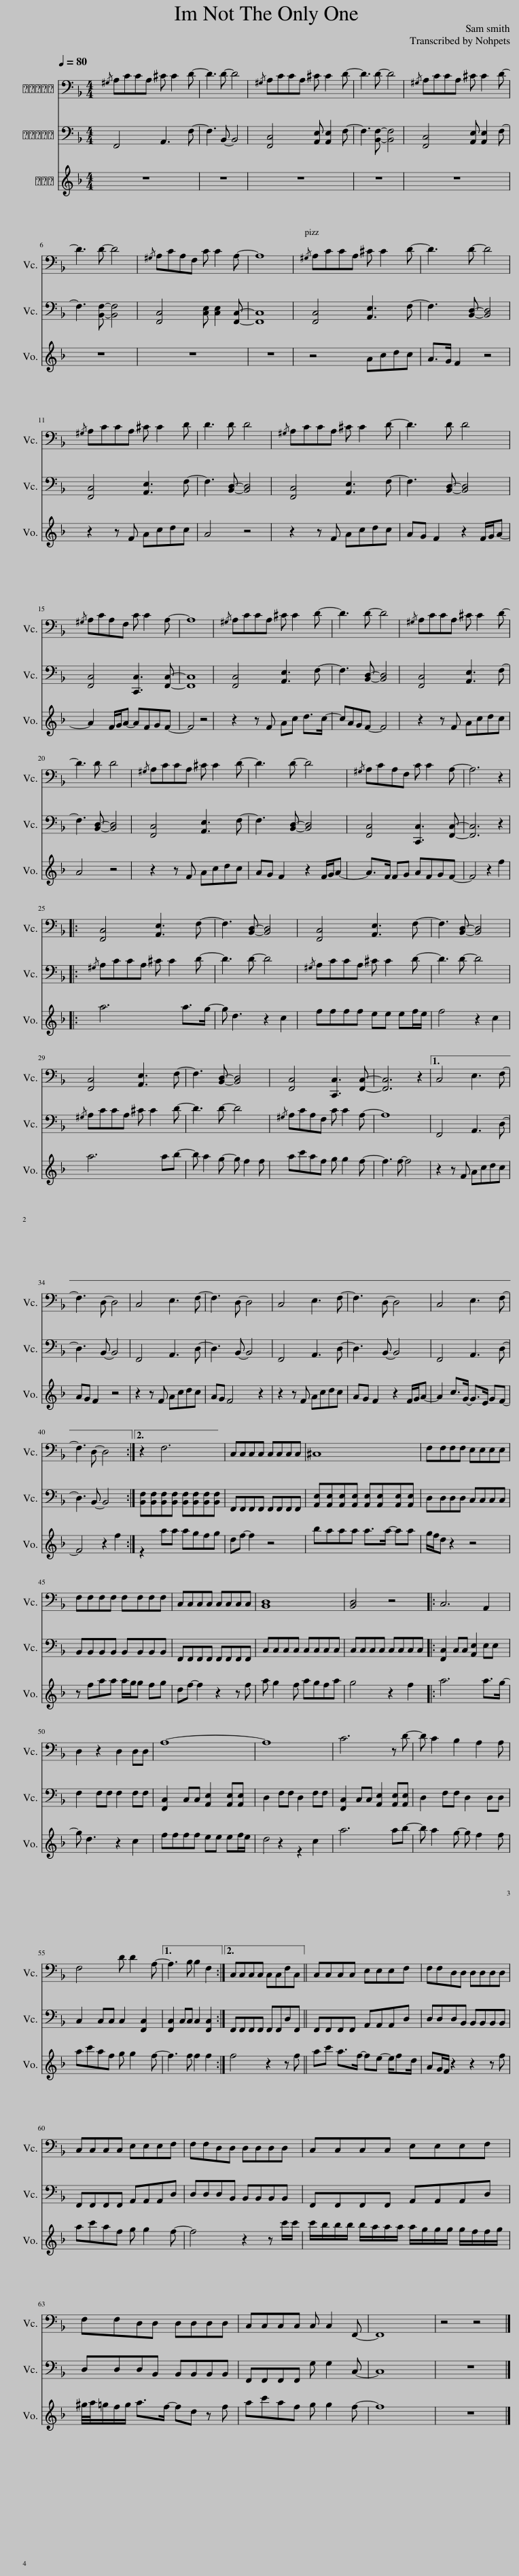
X:1
%%score 1 2 ( 3 4 )
L:1/8
Q:1/4=80
M:4/4
I:linebreak $
K:F
V:1 bass
V:2 bass
V:3 treble
V:4 treble
V:1
{/^G,} A,CCA, ^C C2 D- | D3 D- D4 |{/^G,} A,CCA, ^C C2 D- | D3 D- D4 |{/^G,} A,CCA, ^C C2 D- |$ %5
 D3 D- D4 |{/^G,} A,CA,F, C C2 A,- | A,8 |{/^G,} A,CCA, ^C C2 D- | D3 D- D4 |$ %10
{/^G,} A,CCA, ^C C2 D | D3 D D4 |{/^G,} A,CCA, ^C C2 D- | D3 D D4 |${/^G,} A,CA,F, C C2 A,- | %15
 A,8 |{/^G,} A,CCA, ^C C2 D- | D3 D- D4 |{/^G,} A,CCA, ^C C2 D- |$ D3 D D4 | %20
{/^G,} A,CCA, ^C C2 D- | D3 D- D4 |{/^G,} A,CA,F, C C2 A,- | A,6 z2 |:$ [F,,C,]4 [A,,E,]3 F,- | %25
 F,3 [B,,D,]- [B,,D,]4 | [F,,C,]4 [A,,E,]3 F,- | F,3 [B,,D,]- [B,,D,]4 |$ [F,,C,]4 [A,,E,]3 F,- | F,3 [B,,D,]- [B,,D,]4 | %30
 [F,,C,]4 [C,,C,]3 [F,,C,]- | [F,,C,]6 z2 |1 C,4 E,3 F,- |$ F,3 D,- D,4 | C,4 E,3 F,- | %35
 F,3 D,- D,4 | C,4 E,3 F,- | F,3 D,- D,4 | C,4 E,3 F,- |$ F,3 D,- D,4 :|2 %40
 z2 F,6 || C,C,C,C, C,C,C,C, | ^C,8 | F,F,F,F, E,E,E,E, |$ F,F,F,F, F,F,F,F, | %45
 C,C,C,C, C,C,C,C, | [B,,D,]8 | [B,,D,]4 z4 |: C,6 A,,2 |$ D,2 z2 D,2 D,D, | %50
 A,8- | A,8 | C6 z D- | D C2 B,2 A,2 A, |$ F,4 D D2 A,- |1 %55
 A,3 B, B,2 F,2 :|2 C,C,C,C, C,C,F,C, || C,C,C,C, E,E,E,F, | F,F,D,D, D,D,D,D, |$ C,C,C,C, E,E,E,F, | %60
 F,F,D,D, D,D,D,D, | C,C,C,C, E,E,E,F, |$ F,F,D,D, D,D,D,D, | C,C,C,C, C, C,2 F,,- | F,,8 | %65
 z4 z4 |] %66
V:2
 F,,4 A,,3 F,- | F,3 B,,- B,,4 | [F,,C,]4 [A,,E,] [A,,E,]2 F,- | F,3 [B,,F,]- [B,,F,]4 | [F,,C,]4 [A,,E,] [A,,E,]2 F,- |$ %5
 F,3 [B,,F,]- [B,,F,]4 | [F,,C,]4 [C,E,] [C,E,]2 [F,,C,]- | [F,,C,]8 | [F,,C,]4 [A,,E,]3 F,- | F,3 [B,,D,]- [B,,D,]4 |$ %10
 [F,,C,]4 [A,,E,]3 F,- | F,3 [B,,D,]- [B,,D,]4 | [F,,C,]4 [A,,E,]3 F,- | F,3 [B,,D,]- [B,,D,]4 |$ [F,,C,]4 [C,,C,]3 [F,,C,]- | %15
 [F,,C,]8 | [F,,C,]4 [A,,E,]3 F,- | F,3 [B,,D,]- [B,,D,]4 | [F,,C,]4 [A,,E,]3 F,- |$ F,3 [B,,D,]- [B,,D,]4 | %20
 [F,,C,]4 [A,,E,]3 F,- | F,3 [B,,D,]- [B,,D,]4 | [F,,C,]4 [C,,C,]3 [F,,C,]- | [F,,C,]6 z2 |:${/^G,} A,CCA, ^C C2 D- | %25
 D3 D- D4 |{/^G,} A,CCA, ^C C2 D- | D3 D- D4 |${/^G,} A,CCA, ^C C2 D- | D3 D- D4 | %30
{/^G,} A,CA,F, C C2 A,- | A,8 |1 F,,4 A,,3 D,- |$ D,3 B,,- B,,4 | F,,4 A,,3 D,- | %35
 D,3 B,,- B,,4 | F,,4 A,,3 D,- | D,3 B,,- B,,4 | F,,4 A,,3 D,- |$ D,3 B,,- B,,4 :|2 %40
 [B,,F,][B,,F,][B,,F,][B,,F,] [B,,F,][B,,F,][B,,F,][B,,F,] || F,,F,,F,,F,, F,,F,,F,,F,, | [A,,E,][A,,E,][A,,E,][A,,E,] [A,,E,][A,,E,][A,,E,][A,,E,] | D,D,D,D, C,C,C,C, |$ B,,B,,B,,B,, B,,B,,B,,B,, | %45
 F,,F,,F,,F,, F,,F,,F,,F,, | C,C,C,C, C,C,C,C, | C,C,C,C, C,C,C,C, |: [F,,C,]2 C,C, [A,,E,]2 E,E, |$ F,2 F,F, F,2 F,F, | %50
 [F,,C,]2 C,C, [A,,E,]2 [A,,E,][A,,E,] | D,2 F,F, D,2 F,F, | [F,,C,]2 C,C, [A,,E,]2 [A,,E,][A,,E,] | D,2 F,F, D,2 D,D, |$ C,2 C,C, C,2 [F,,C,]2 |1 %55
 [F,,C,]2 C,C, C,2 [F,,C,]2 :|2 F,,F,,F,,F,, F,,F,,D,F,, || F,,F,,F,,F,, A,,A,,A,,D, | D,D,D,B,, B,,B,,B,,B,, |$ F,,F,,F,,F,, A,,A,,A,,D, | %60
 D,D,D,B,, B,,B,,B,,B,, | F,,F,,F,,F,, A,,A,,A,,D, |$ D,D,D,B,, B,,B,,B,,B,, | F,,F,,F,,F,, G, G,2 C,- | C,8 | %65
 z8 |] %66
V:3
 z8 | z8 | z8 | z8 | z8 |$ %5
 z8 | z8 | z8 | z4 Acdc | A>G F2 z4 |$ %10
 z2 z F Acdc | A4 z4 | z2 z F Acdc | AG F2 z2 F/G/A- |$ A2 F/G/A- AFGF- | %15
 F4 z4 | z2 z F Ac d>c- | cAGF- F4 | z2 z F Acdc |$ A4 z4 | %20
 z2 z F Acdc | AG F2 z2 F/G/A- | A>F FG AFGF- | F4 z2 f2 |:$ a6 a>g- | %25
 g d3 z2 c2 | ffff ee ef/e/ | f4 z2 c2 |$ a6 ab- | b a2 g- g f2 f | %30
 ac'af g g2 f- | f3 f- f4 |1 z2 z F Acdc |$ AG F2 z4 | z2 z F Acdc | %35
 AG F4 z2 | z2 z F Acdc | AG F2 z2 F/G/A- | A2 c>G- G>E GF- |$ F4 z2 f2 :|2 %40
 z2 aa agfg || df- f2 z4 | baaa a>a- aa | g/f/d z2 z4 |$ z faa a/g/g fg | %45
 df- f2 z2 z f | a g2 f agfa | g4 z2 f2 |: a6 a>g- |$ g d3 z2 c2 | %50
 ffff ee ef/e/ | x2 z2 z2 c2 | a6 ab- | b a2 g- g f2 f |$ ac'af g g2 f- |1 %55
 f3 f f2 f2 :|2 f4 z2 z f || ac' a>f- fe- e/fd/ | AG/F/ z2 z2 z f |$ ac'af g g2 f- | %60
 f4 z2 z c'/c'/ | c'/b/b/b/ b/a/a/a/ a/g/g/g/ g/f/f/g/ |$ ^g/4a/4=g/f/g/ a>f- fd z f | ac'af g g2 f- | f8 | %65
 z8 |] %66
V:4
 x8 | x8 | x8 | x8 | x8 |$ %5
 x8 | x8 | x8 | x8 | x8 |$ %10
 x8 | x8 | x8 | x8 |$ x8 | %15
 x8 | x8 | x8 | x8 |$ x8 | %20
 x8 | x8 | x8 | x8 |:$ x8 | %25
 x8 | x8 | x8 |$ x8 | x8 | %30
 x8 | x8 |1 x8 |$ x8 | x8 | %35
 x8 | x8 | x8 | x8 |$ x8 :|2 %40
 x8 || x8 | x8 | x8 |$ x8 | %45
 x8 | x8 | x8 |: x8 |$ x8 | %50
 x8 | d4 x4 | x8 | x8 |$ x8 |1 %55
 x8 :|2 x8 || x8 | x8 |$ x8 | %60
 x8 | x8 |$ x8 | x8 | x8 | %65
 x8 |] %66
